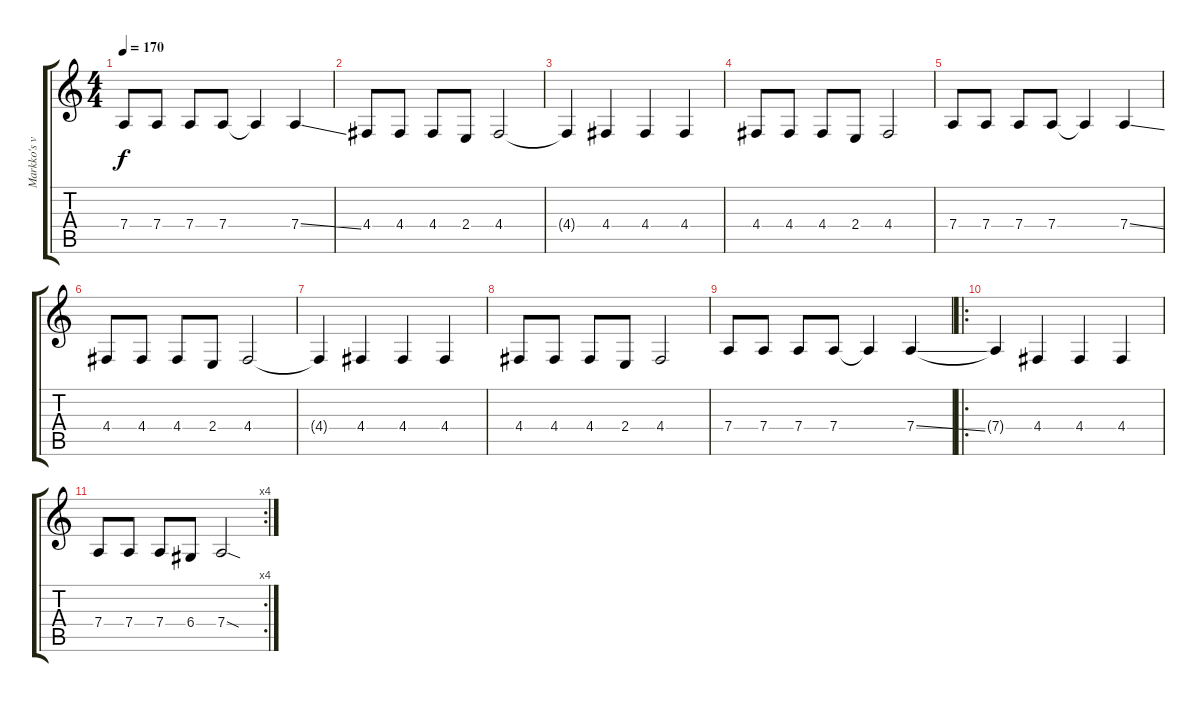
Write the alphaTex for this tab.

\track ("Markko's voice" "Markko's v") {instrument cello}
\staff {score tabs}
\tuning (E4 B3 G3 D3 A2 E2) {hide}
\ts (4 4)
\tempo 170
\clef g2
\ks c
7.4.8{dy f} 7.4.8 7.4.8 7.4.8 7.4{t}.4 7.4{ss}.4 |
4.4.8 4.4.8 4.4.8 2.4.8 4.4.2 |
4.4{t}.4 4.4.4 4.4.4 4.4.4 |
4.4.8 4.4.8 4.4.8 2.4.8 4.4.2 |
7.4.8 7.4.8 7.4.8 7.4.8 7.4{t}.4 7.4{ss}.4 |
4.4.8 4.4.8 4.4.8 2.4.8 4.4.2 |
4.4{t}.4 4.4.4 4.4.4 4.4.4 |
4.4.8 4.4.8 4.4.8 2.4.8 4.4.2 |
7.4.8 7.4.8 7.4.8 7.4.8 7.4{t}.4 7.4{ss}.4 |
\ro
7.4{t}.4 4.4.4 4.4.4 4.4.4 |
\rc 4
7.4.8 7.4.8 7.4.8 6.4.8 7.4{sod}.2
